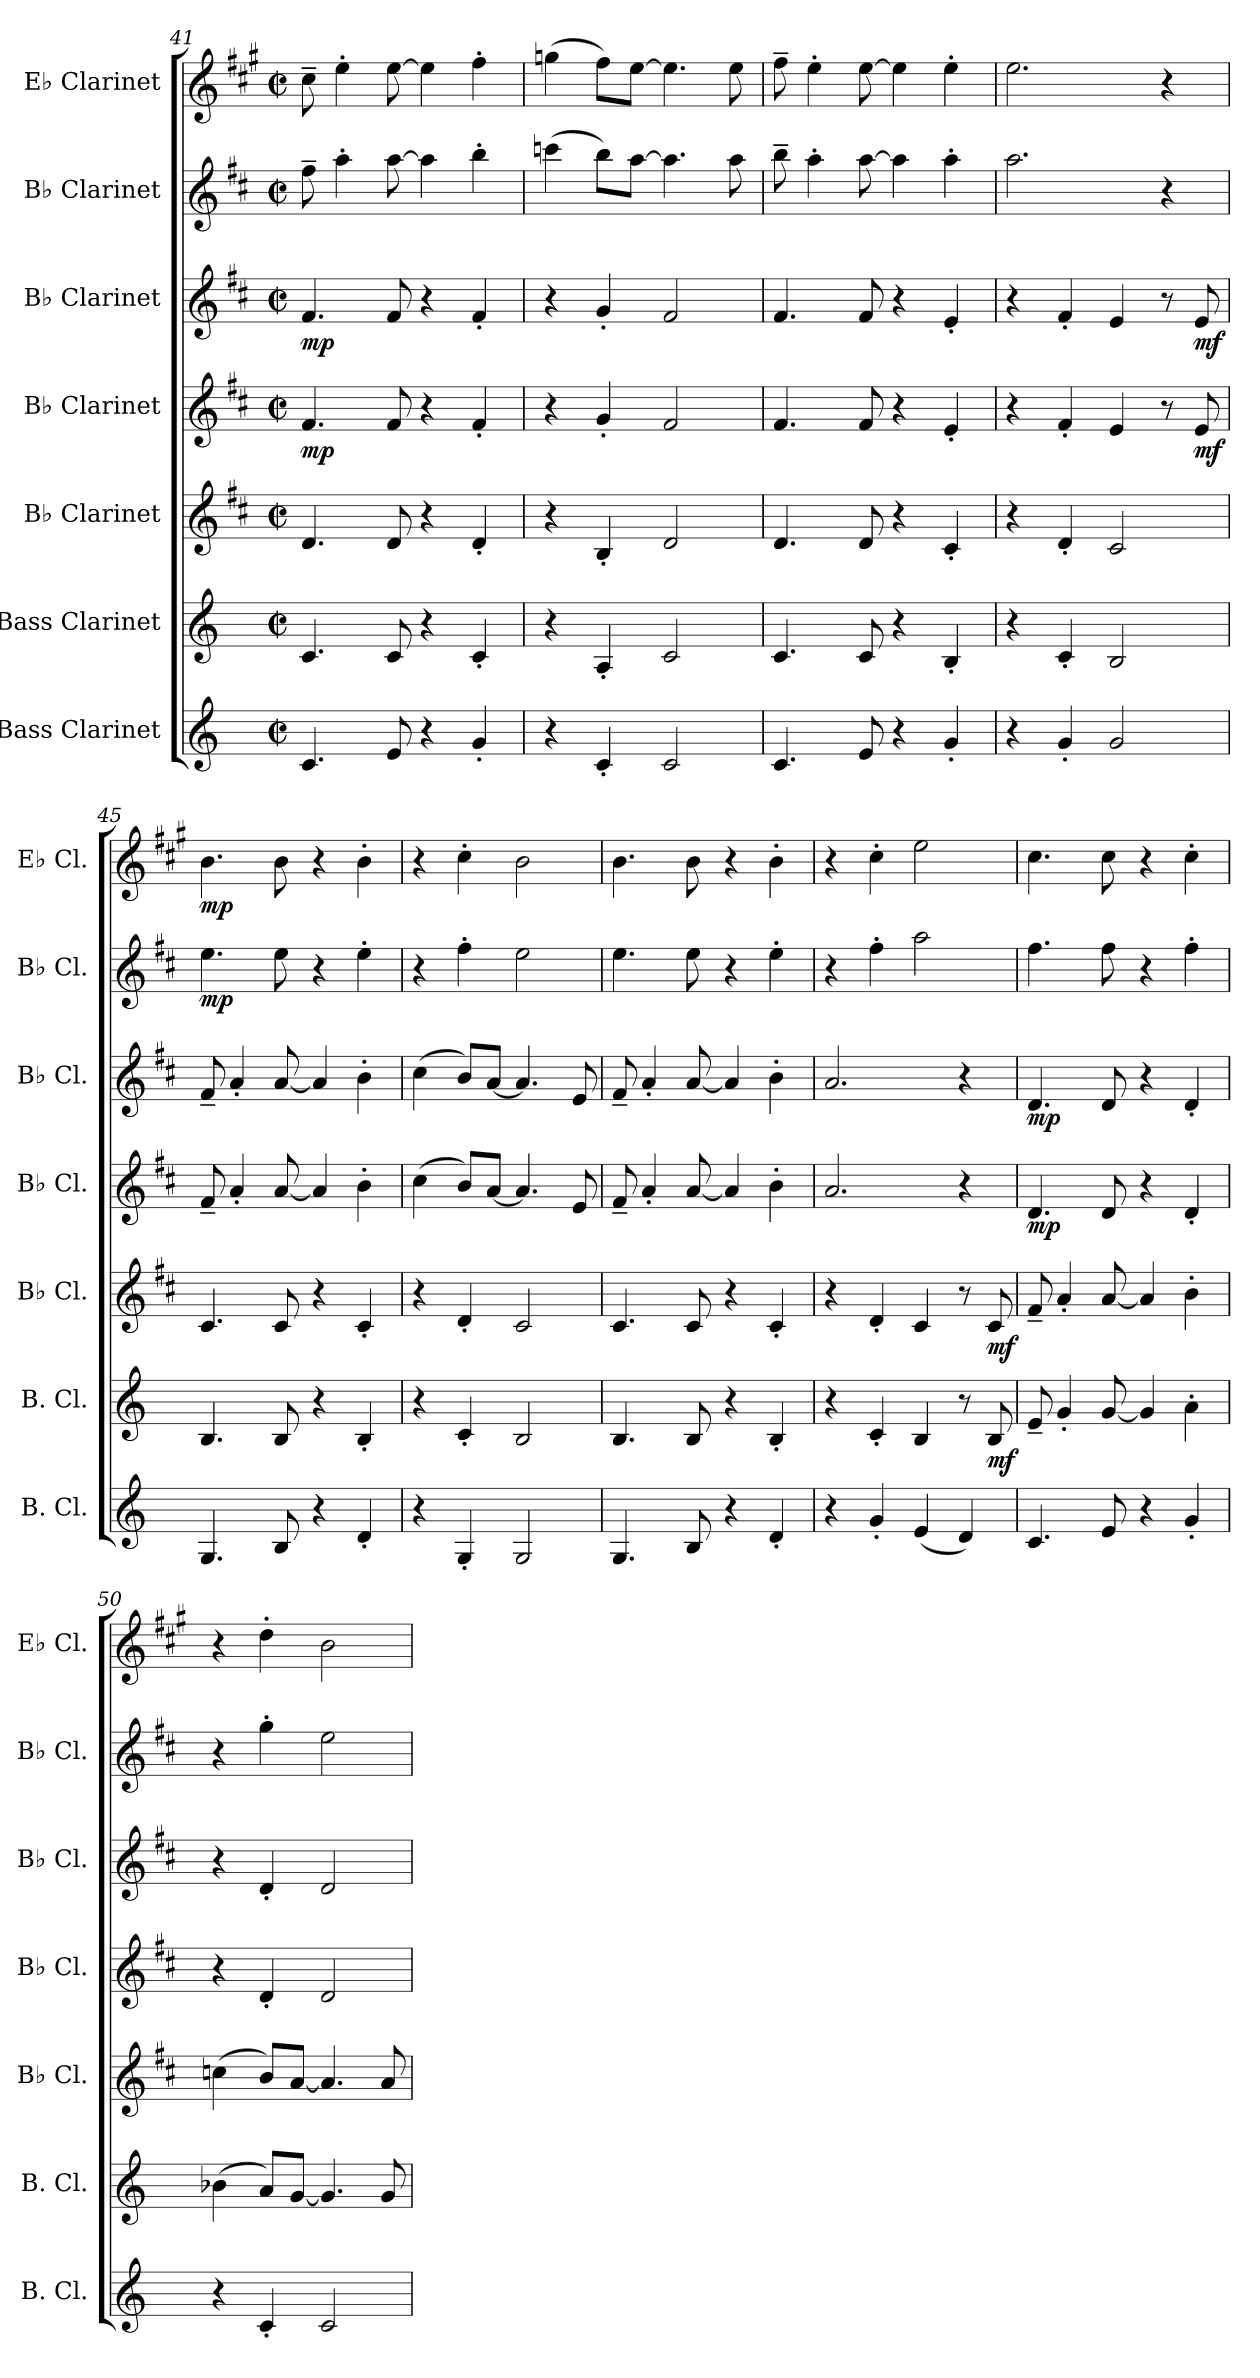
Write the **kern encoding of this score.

**kern	**kern	**dynam	**kern	**dynam	**kern	**dynam	**kern	**dynam	**kern	**dynam	**kern	**dynam
*part7	*part6	*part6	*part5	*part5	*part4	*part4	*part3	*part3	*part2	*part2	*part1	*part1
*staff7	*staff6	*staff6	*staff5	*staff5	*staff4	*staff4	*staff3	*staff3	*staff2	*staff2	*staff1	*staff1
*I"Bass Clarinet	*I"Bass Clarinet	*	*I"B♭ Clarinet	*	*I"B♭ Clarinet	*	*I"B♭ Clarinet	*	*I"B♭ Clarinet	*	*I"E♭ Clarinet	*
*I'B. Cl.	*I'B. Cl.	*	*I'B♭ Cl.	*	*I'B♭ Cl.	*	*I'B♭ Cl.	*	*I'B♭ Cl.	*	*I'E♭ Cl.	*
*clefG2	*clefG2	*	*clefG2	*	*clefG2	*	*clefG2	*	*clefG2	*	*clefG2	*
*ITrd8c14	*ITrd8c14	*	*ITrd1c2	*	*ITrd1c2	*	*ITrd1c2	*	*ITrd1c2	*	*ITrd-2c-3	*
*k[]	*k[]	*	*k[]	*	*k[]	*	*k[]	*	*k[]	*	*k[]	*
*M2/2	*M2/2	*	*M2/2	*	*M2/2	*	*M2/2	*	*M2/2	*	*M2/2	*
*met(c|)	*met(c|)	*	*met(c|)	*	*met(c|)	*	*met(c|)	*	*met(c|)	*	*met(c|)	*
=41	=41	=41	=41	=41	=41	=41	=41	=41	=41	=41	=41	=41
!	!	!	!	!	!	!LO:DY:b	!	!LO:DY:b	!	!	!	!
4.C/	4.C/	.	4.c/	.	4.e/	mp	4.e/	mp	8ee~\	.	8ee~\	.
.	.	.	.	.	.	.	.	.	4gg'\	.	4gg'\	.
8E/	8C/	.	8c/	.	8e/	.	8e/	.	[8gg\	.	[8gg\	.
4r	4r	.	4r	.	4r	.	4r	.	4gg\]	.	4gg\]	.
4G'/	4C'/	.	4c'/	.	4e'/	.	4e'/	.	4aa'\	.	4aa'\	.
=42	=42	=42	=42	=42	=42	=42	=42	=42	=42	=42	=42	=42
4r	4r	.	4r	.	4r	.	4r	.	(>4bb-X\	.	(>4bb-X\	.
4C'/	4AA'/	.	4A'/	.	4f'/	.	4f'/	.	8aa\L)	.	8aa\L)	.
.	.	.	.	.	.	.	.	.	[8gg\J	.	[8gg\J	.
2C/	2C/	.	2c/	.	2e/	.	2e/	.	4.gg\]	.	4.gg\]	.
.	.	.	.	.	.	.	.	.	8gg\	.	8gg\	.
=43	=43	=43	=43	=43	=43	=43	=43	=43	=43	=43	=43	=43
4.C/	4.C/	.	4.c/	.	4.e/	.	4.e/	.	8aa~\	.	8aa~\	.
.	.	.	.	.	.	.	.	.	4gg'\	.	4gg'\	.
8E/	8C/	.	8c/	.	8e/	.	8e/	.	[8gg\	.	[8gg\	.
4r	4r	.	4r	.	4r	.	4r	.	4gg\]	.	4gg\]	.
4G'/	4BB'/	.	4B'/	.	4d'/	.	4d'/	.	4gg'\	.	4gg'\	.
=44	=44	=44	=44	=44	=44	=44	=44	=44	=44	=44	=44	=44
4r	4r	.	4r	.	4r	.	4r	.	2.gg\	.	2.gg\	.
4G'/	4C'/	.	4c'/	.	4e'/	.	4e'/	.	.	.	.	.
2G/	2BB/	.	2B/	.	4d/	.	4d/	.	.	.	.	.
.	.	.	.	.	8r	.	8r	.	4r	.	4r	.
!	!	!	!	!	!	!LO:DY:b	!	!LO:DY:b	!	!	!	!
.	.	.	.	.	8d/	mf	8d/	mf	.	.	.	.
=45	=45	=45	=45	=45	=45	=45	=45	=45	=45	=45	=45	=45
!	!	!	!	!	!	!	!	!	!	!LO:DY:b	!	!LO:DY:b
4.GG/	4.BB/	.	4.B/	.	8e~/	.	8e~/	.	4.dd\	mp	4.dd\	mp
.	.	.	.	.	4g'/	.	4g'/	.	.	.	.	.
8BB/	8BB/	.	8B/	.	[8g/	.	[8g/	.	8dd\	.	8dd\	.
4r	4r	.	4r	.	4g/]	.	4g/]	.	4r	.	4r	.
4D'/	4BB'/	.	4B'/	.	4a'\	.	4a'\	.	4dd'\	.	4dd'\	.
!!LO:PB:g=z
=46	=46	=46	=46	=46	=46	=46	=46	=46	=46	=46	=46	=46
4r	4r	.	4r	.	(>4b\	.	(>4b\	.	4r	.	4r	.
4GG'/	4C'/	.	4c'/	.	8a/L)	.	8a/L)	.	4ee'\	.	4ee'\	.
.	.	.	.	.	[8g/J	.	[8g/J	.	.	.	.	.
2GG/	2BB/	.	2B/	.	4.g/]	.	4.g/]	.	2dd\	.	2dd\	.
.	.	.	.	.	8d/	.	8d/	.	.	.	.	.
=47	=47	=47	=47	=47	=47	=47	=47	=47	=47	=47	=47	=47
4.GG/	4.BB/	.	4.B/	.	8e~/	.	8e~/	.	4.dd\	.	4.dd\	.
.	.	.	.	.	4g'/	.	4g'/	.	.	.	.	.
8BB/	8BB/	.	8B/	.	[8g/	.	[8g/	.	8dd\	.	8dd\	.
4r	4r	.	4r	.	4g/]	.	4g/]	.	4r	.	4r	.
4D'/	4BB'/	.	4B'/	.	4a'\	.	4a'\	.	4dd'\	.	4dd'\	.
=48	=48	=48	=48	=48	=48	=48	=48	=48	=48	=48	=48	=48
4r	4r	.	4r	.	2.g/	.	2.g/	.	4r	.	4r	.
4G'/	4C'/	.	4c'/	.	.	.	.	.	4ee'\	.	4ee'\	.
(<4E/	4BB/	.	4B/	.	.	.	.	.	2gg\	.	2gg\	.
4D/)	8r	.	8r	.	4r	.	4r	.	.	.	.	.
!	!	!LO:DY:b	!	!LO:DY:b	!	!	!	!	!	!	!	!
.	8BB/	mf	8B/	mf	.	.	.	.	.	.	.	.
=49	=49	=49	=49	=49	=49	=49	=49	=49	=49	=49	=49	=49
!	!	!	!	!	!	!LO:DY:b	!	!LO:DY:b	!	!	!	!
4.C/	8E~/	.	8e~/	.	4.c/	mp	4.c/	mp	4.ee\	.	4.ee\	.
.	4G'/	.	4g'/	.	.	.	.	.	.	.	.	.
8E/	[8G/	.	[8g/	.	8c/	.	8c/	.	8ee\	.	8ee\	.
4r	4G/]	.	4g/]	.	4r	.	4r	.	4r	.	4r	.
4G'/	4A'\	.	4a'\	.	4c'/	.	4c'/	.	4ee'\	.	4ee'\	.
=50	=50	=50	=50	=50	=50	=50	=50	=50	=50	=50	=50	=50
4r	(>4B-X\	.	(>4b-X\	.	4r	.	4r	.	4r	.	4r	.
4C'/	8A/L)	.	8a/L)	.	4c'/	.	4c'/	.	4ff'\	.	4ff'\	.
.	[8G/J	.	[8g/J	.	.	.	.	.	.	.	.	.
2C/	4.G/]	.	4.g/]	.	2c/	.	2c/	.	2dd\	.	2dd\	.
.	8G/	.	8g/	.	.	.	.	.	.	.	.	.
=	=	=	=	=	=	=	=	=	=	=	=	=
*-	*-	*-	*-	*-	*-	*-	*-	*-	*-	*-	*-	*-
